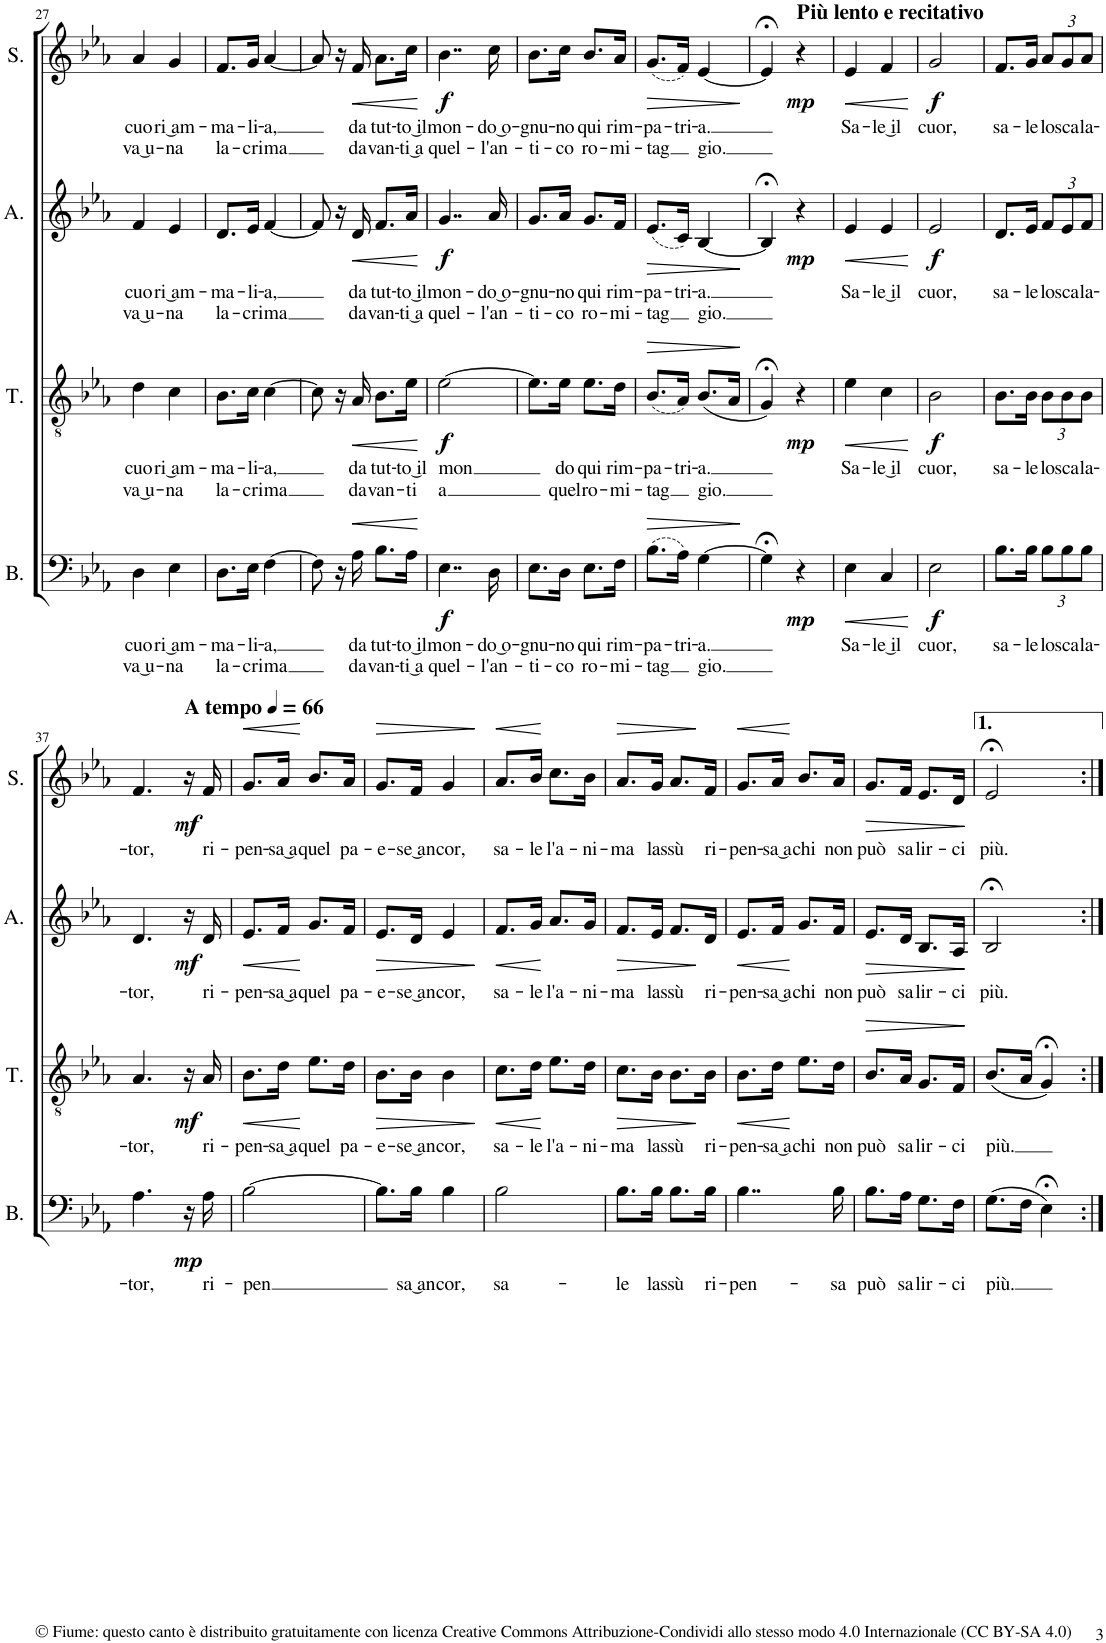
**kern	**text	**text	**dynam	**kern	**text	**text	**dynam	**kern	**text	**text	**dynam	**kern	**text	**text	**dynam
*part4	*part4	*part4	*part4	*part3	*part3	*part3	*part3	*part2	*part2	*part2	*part2	*part1	*part1	*part1	*part1
*staff4	*staff4	*staff4	*staff4	*staff3	*staff3	*staff3	*staff3	*staff2	*staff2	*staff2	*staff2	*staff1	*staff1	*staff1	*staff1
*I"Basso	*	*	*	*I"Tenore	*	*	*	*I"Contralto	*	*	*	*I"Soprano	*	*	*
*I'B.	*	*	*	*I'T.	*	*	*	*	*	*	*	*I'S.	*	*	*
!!LO:PB:g=z
*clefF4	*	*	*	*clefGv2	*	*	*	*clefG2	*	*	*	*clefG2	*	*	*
*Trd4c7	*	*	*	*Trd1c2	*	*	*	*	*	*	*	*Trd1c2	*	*	*
*k[b-e-a-]	*	*	*	*k[b-e-a-]	*	*	*	*k[b-e-a-]	*	*	*	*k[b-e-a-]	*	*	*
*M2/4	*	*	*	*M2/4	*	*	*	*M2/4	*	*	*	*M2/4	*	*	*
=27	=27	=27	=27	=27	=27	=27	=27	=27	=27	=27	=27	=27	=27	=27	=27
!	!LO:LY:b	!LO:LY:b	!	!	!LO:LY:b	!LO:LY:b	!	!	!LO:LY:b	!LO:LY:b	!	!	!LO:LY:b	!LO:LY:b	!
4D\	cuo-	va ͜u-	.	4d\	cuo-	va ͜u-	.	4f/	cuo-	va ͜u-	.	4a-/	cuo-	va ͜u-	.
!	!LO:LY:b	!LO:LY:b	!	!	!LO:LY:b	!LO:LY:b	!	!	!LO:LY:b	!LO:LY:b	!	!	!LO:LY:b	!LO:LY:b	!
4E-\	-ri ͜am-	-na	.	4c\	-ri ͜am-	-na	.	4e-/	-ri ͜am-	-na	.	4g/	-ri ͜am-	-na	.
=28	=28	=28	=28	=28	=28	=28	=28	=28	=28	=28	=28	=28	=28	=28	=28
!	!LO:LY:b	!LO:LY:b	!	!	!LO:LY:b	!LO:LY:b	!	!	!LO:LY:b	!LO:LY:b	!	!	!LO:LY:b	!LO:LY:b	!
8.D\L	-ma-	la-	.	8.B-\L	-ma-	la-	.	8.d/L	-ma-	la-	.	8.f/L	-ma-	la-	.
!	!LO:LY:b	!LO:LY:b	!	!	!LO:LY:b	!LO:LY:b	!	!	!LO:LY:b	!LO:LY:b	!	!	!LO:LY:b	!LO:LY:b	!
16E-\Jk	-li-	-cri-	.	16c\Jk	-li-	-cri-	.	16e-/Jk	-li-	-cri-	.	16g/Jk	-li-	-cri-	.
!	!LO:LY:b	!LO:LY:b	!	!	!LO:LY:b	!LO:LY:b	!	!	!LO:LY:b	!LO:LY:b	!	!	!LO:LY:b	!LO:LY:b	!
[4F\	-a,	-ma	.	[4c\	-a,	-ma	.	[4f/	-a,	-ma	.	[4a-/	-a,	-ma	.
=29	=29	=29	=29	=29	=29	=29	=29	=29	=29	=29	=29	=29	=29	=29	=29
8F\]	.	.	.	8c\]	.	.	.	8f/]	.	.	.	8a-/]	.	.	.
16r	.	.	.	16r	.	.	.	16r	.	.	.	16r	.	.	.
!	!LO:LY:b	!LO:LY:b	!LO:HP:b	!	!LO:LY:b	!LO:LY:b	!LO:HP:b	!	!LO:LY:b	!LO:LY:b	!LO:HP:b	!	!LO:LY:b	!LO:LY:b	!LO:HP:b
16A-\	da	da-	<	16A-/	da	da-	<	16d/	da	da-	<	16f/	da	da-	<
!	!LO:LY:b	!LO:LY:b	!	!	!LO:LY:b	!LO:LY:b	!	!	!LO:LY:b	!LO:LY:b	!	!	!LO:LY:b	!LO:LY:b	!
8.B-\L	tut-	-van-	.	8.B-\L	tut-	-van-	.	8.f/L	tut-	-van-	.	8.a-\L	tut-	-van-	.
!	!LO:LY:b	!LO:LY:b	!	!	!LO:LY:b	!LO:LY:b	!	!	!LO:LY:b	!LO:LY:b	!	!	!LO:LY:b	!LO:LY:b	!
16A-\Jk	-to ͜il	-ti ͜a	.	16e-\Jk	-to ͜il	-ti	.	16a-/Jk	-to ͜il	-ti ͜a	.	16cc\Jk	-to ͜il	-ti ͜a	.
.	.	.	[	.	.	.	[	.	.	.	[	.	.	.	[
=30	=30	=30	=30	=30	=30	=30	=30	=30	=30	=30	=30	=30	=30	=30	=30
!	!LO:LY:b	!LO:LY:b	!LO:DY:b	!	!LO:LY:b	!LO:LY:b	!LO:DY:b	!	!LO:LY:b	!LO:LY:b	!LO:DY:b	!	!LO:LY:b	!LO:LY:b	!LO:DY:b
4..E-\	mon-	quel-	f	[2e-\	-mon	a	f	4..g/	mon-	quel-	f	4..b-\	mon-	quel-	f
!	!LO:LY:b	!LO:LY:b	!	!	!	!	!	!	!LO:LY:b	!LO:LY:b	!	!	!LO:LY:b	!LO:LY:b	!
16D\	-do ͜o-	-l'an-	.	.	.	.	.	16a-/	-do ͜o-	-l'an-	.	16cc\	-do ͜o-	-l'an-	.
=31	=31	=31	=31	=31	=31	=31	=31	=31	=31	=31	=31	=31	=31	=31	=31
!	!LO:LY:b	!LO:LY:b	!	!	!	!	!	!	!LO:LY:b	!LO:LY:b	!	!	!LO:LY:b	!LO:LY:b	!
8.E-\L	-gnu-	-ti-	.	8.e-\L]	.	.	.	8.g/L	-gnu-	-ti-	.	8.b-\L	-gnu-	-ti-	.
!	!LO:LY:b	!LO:LY:b	!	!	!LO:LY:b	!LO:LY:b	!	!	!LO:LY:b	!LO:LY:b	!	!	!LO:LY:b	!LO:LY:b	!
16D\Jk	-no	-co	.	16e-\Jk	do	quel	.	16a-/Jk	-no	-co	.	16cc\Jk	-no	-co	.
!	!LO:LY:b	!LO:LY:b	!	!	!LO:LY:b	!LO:LY:b	!	!	!LO:LY:b	!LO:LY:b	!	!	!LO:LY:b	!LO:LY:b	!
8.E-\L	qui	ro-	.	8.e-\L	qui	ro-	.	8.g/L	qui	ro-	.	8.b-/L	qui	ro-	.
!	!LO:LY:b	!LO:LY:b	!	!	!LO:LY:b	!LO:LY:b	!	!	!LO:LY:b	!LO:LY:b	!	!	!LO:LY:b	!LO:LY:b	!
16F\Jk	rim-	-mi-	.	16d\Jk	rim-	-mi-	.	16f/Jk	rim-	-mi-	.	16a-/Jk	rim-	-mi-	.
=32	=32	=32	=32	=32	=32	=32	=32	=32	=32	=32	=32	=32	=32	=32	=32
!	!LO:LY:b	!LO:LY:b	!LO:HP:b	!	!LO:LY:b	!LO:LY:b	!LO:HP:b	!	!LO:LY:b	!LO:LY:b	!LO:HP:b	!	!LO:LY:b	!LO:LY:b	!LO:HP:b
(8.B-\L	-pa-	-tag	>	(8.B-/L	-pa-	-tag	>	(8.e-/L	-pa-	-tag	>	(8.g/L	-pa-	-tag	>
!	!LO:LY:b	!	!	!	!LO:LY:b	!	!	!	!LO:LY:b	!	!	!	!LO:LY:b	!	!
16A-\Jk)	-tri-	.	.	16A-/Jk)	-tri-	.	.	16c/Jk)	-tri-	.	.	16f/Jk)	-tri-	.	.
!	!LO:LY:b	!LO:LY:b	!	!	!LO:LY:b	!LO:LY:b	!	!	!LO:LY:b	!LO:LY:b	!	!	!LO:LY:b	!LO:LY:b	!
[4G\	-a.	gio.	.	(8.B-/L	-a.	gio.	.	[4B-/	-a.	gio.	.	[4e-/	-a.	gio.	.
.	.	.	.	16A-/Jk	.	.	.	.	.	.	.	.	.	.	.
.	.	.	]	.	.	.	]	.	.	.	]	.	.	.	]
=33	=33	=33	=33	=33	=33	=33	=33	=33	=33	=33	=33	=33	=33	=33	=33
4G;<\]	.	.	.	4G;</)	.	.	.	4B-;</]	.	.	.	4e-;</]	.	.	.
!	!	!	!	!	!	!	!	!	!	!	!	!LO:TX:a:B:t=Più lento e recitativo	!	!	!
!	!	!	!LO:DY:b	!	!	!	!LO:DY:b	!	!	!	!LO:DY:b	!	!	!	!LO:DY:b
4r	.	.	mp	4r	.	.	mp	4r	.	.	mp	4r	.	.	mp
=34	=34	=34	=34	=34	=34	=34	=34	=34	=34	=34	=34	=34	=34	=34	=34
!	!LO:LY:b	!	!LO:HP:b	!	!LO:LY:b	!	!LO:HP:b	!	!LO:LY:b	!	!LO:HP:b	!	!LO:LY:b	!	!LO:HP:b
4E-\	Sa-	.	<	4e-\	Sa-	.	<	4e-/	Sa-	.	<	4e-/	Sa-	.	<
!	!LO:LY:b	!	!	!	!LO:LY:b	!	!	!	!LO:LY:b	!	!	!	!LO:LY:b	!	!
4C/	-le ͜il	.	.	4c\	-le ͜il	.	.	4e-/	-le ͜il	.	.	4f/	-le ͜il	.	.
.	.	.	[	.	.	.	[	.	.	.	[	.	.	.	[
=35	=35	=35	=35	=35	=35	=35	=35	=35	=35	=35	=35	=35	=35	=35	=35
!	!LO:LY:b	!	!LO:DY:b	!	!LO:LY:b	!	!LO:DY:b	!	!LO:LY:b	!	!LO:DY:b	!	!LO:LY:b	!	!LO:DY:b
2E-\	cuor,	.	f	2B-\	cuor,	.	f	2e-/	cuor,	.	f	2g/	cuor,	.	f
=36	=36	=36	=36	=36	=36	=36	=36	=36	=36	=36	=36	=36	=36	=36	=36
!	!LO:LY:b	!	!	!	!LO:LY:b	!	!	!	!LO:LY:b	!	!	!	!LO:LY:b	!	!
8.B-\L	sa-	.	.	8.B-\L	sa-	.	.	8.d/L	sa-	.	.	8.f/L	sa-	.	.
!	!LO:LY:b	!	!	!	!LO:LY:b	!	!	!	!LO:LY:b	!	!	!	!LO:LY:b	!	!
16B-\Jk	-le	.	.	16B-\Jk	-le	.	.	16e-/Jk	-le	.	.	16g/Jk	-le	.	.
*Xbrackettup	*	*	*	*	*	*	*	*	*	*	*	*	*	*	*
!	!LO:LY:b	!	!	!	!	!	!	!	!	!	!	!	!	!	!
*	*	*	*	*Xbrackettup	*	*	*	*	*	*	*	*	*	*	*
!	!	!	!	!	!LO:LY:b	!	!	!	!	!	!	!	!	!	!
*	*	*	*	*	*	*	*	*Xbrackettup	*	*	*	*	*	*	*
!	!	!	!	!	!	!	!	!	!LO:LY:b	!	!	!	!	!	!
*	*	*	*	*	*	*	*	*	*	*	*	*Xbrackettup	*	*	*
!	!	!	!	!	!	!	!	!	!	!	!	!	!LO:LY:b	!	!
12B-\L	lo	.	.	12B-\L	lo	.	.	12f/L	lo	.	.	12a-/L	lo	.	.
!	!LO:LY:b	!	!	!	!LO:LY:b	!	!	!	!LO:LY:b	!	!	!	!LO:LY:b	!	!
12B-\	sca-	.	.	12B-\	sca-	.	.	12e-/	sca-	.	.	12g/	sca-	.	.
!	!LO:LY:b	!	!	!	!LO:LY:b	!	!	!	!LO:LY:b	!	!	!	!LO:LY:b	!	!
12B-\J	-la-	.	.	12B-\J	-la-	.	.	12f/J	-la-	.	.	12a-/J	-la-	.	.
!!LO:LB:g=z
=37	=37	=37	=37	=37	=37	=37	=37	=37	=37	=37	=37	=37	=37	=37	=37
!	!LO:LY:b	!	!	!	!LO:LY:b	!	!	!	!LO:LY:b	!	!	!	!LO:LY:b	!	!
4.A-\	-tor,	.	.	4.A-/	-tor,	.	.	4.d/	-tor,	.	.	4.f/	-tor,	.	.
*	*	*	*	*	*	*	*	*	*	*	*	*MM66	*	*	*
!	!	!	!	!	!	!	!	!	!	!	!	!LO:TX:a:B:t=A tempo	!	!	!
!	!	!	!LO:DY:b	!	!	!	!LO:DY:b	!	!	!	!LO:DY:b	!	!	!	!LO:DY:b
16r	.	.	mp	16r	.	.	mf	16r	.	.	mf	16r	.	.	mf
!	!LO:LY:b	!	!	!	!LO:LY:b	!	!	!	!LO:LY:b	!	!	!	!LO:LY:b	!	!
16A-\	ri-	.	.	16A-/	ri-	.	.	16d/	ri-	.	.	16f/	ri-	.	.
=38	=38	=38	=38	=38	=38	=38	=38	=38	=38	=38	=38	=38	=38	=38	=38
!	!LO:LY:b	!	!	!	!LO:LY:b	!	!LO:HP:b	!	!LO:LY:b	!	!LO:HP:b	!	!LO:LY:b	!	!LO:HP:b
[2B-\	-pen	.	.	8.B-\L	-pen-	.	<	8.e-/L	-pen-	.	<	8.g/L	-pen-	.	<
!	!	!	!	!	!LO:LY:b	!	!	!	!LO:LY:b	!	!	!	!LO:LY:b	!	!
.	.	.	.	16d\Jk	-sa ͜a	.	.	16f/Jk	-sa ͜a	.	.	16a-/Jk	-sa ͜a	.	.
!	!	!	!	!	!LO:LY:b	!	!	!	!LO:LY:b	!	!	!	!LO:LY:b	!	!
.	.	.	.	8.e-\L	quel	.	[	8.g/L	quel	.	[	8.b-/L	quel	.	[
!	!	!	!	!	!LO:LY:b	!	!	!	!LO:LY:b	!	!	!	!LO:LY:b	!	!
.	.	.	.	16d\Jk	pa-	.	.	16f/Jk	pa-	.	.	16a-/Jk	pa-	.	.
=39	=39	=39	=39	=39	=39	=39	=39	=39	=39	=39	=39	=39	=39	=39	=39
!	!	!	!	!	!LO:LY:b	!	!LO:HP:b	!	!LO:LY:b	!	!LO:HP:b	!	!LO:LY:b	!	!LO:HP:b
8.B-\L]	.	.	.	8.B-\L	-e-	.	>	8.e-/L	-e-	.	>	8.g/L	-e-	.	>
!	!LO:LY:b	!	!	!	!LO:LY:b	!	!	!	!LO:LY:b	!	!	!	!LO:LY:b	!	!
16B-\Jk	sa ͜an-	.	.	16B-\Jk	-se ͜an-	.	.	16d/Jk	-se ͜an-	.	.	16f/Jk	-se ͜an-	.	.
!	!LO:LY:b	!	!	!	!LO:LY:b	!	!	!	!LO:LY:b	!	!	!	!LO:LY:b	!	!
4B-\	-cor,	.	.	4B-\	-cor,	.	.	4e-/	-cor,	.	.	4g/	-cor,	.	.
.	.	.	.	.	.	.	]	.	.	.	]	.	.	.	]
=40	=40	=40	=40	=40	=40	=40	=40	=40	=40	=40	=40	=40	=40	=40	=40
!	!LO:LY:b	!	!	!	!LO:LY:b	!	!LO:HP:b	!	!LO:LY:b	!	!LO:HP:b	!	!LO:LY:b	!	!LO:HP:b
2B-\	sa-	.	.	8.c\L	sa-	.	<	8.f/L	sa-	.	<	8.a-/L	sa-	.	<
!	!	!	!	!	!LO:LY:b	!	!	!	!LO:LY:b	!	!	!	!LO:LY:b	!	!
.	.	.	.	16d\Jk	-le	.	.	16g/Jk	-le	.	.	16b-/Jk	-le	.	.
!	!	!	!	!	!LO:LY:b	!	!	!	!LO:LY:b	!	!	!	!LO:LY:b	!	!
.	.	.	.	8.e-\L	l'a-	.	[	8.a-/L	l'a-	.	[	8.cc\L	l'a-	.	[
!	!	!	!	!	!LO:LY:b	!	!	!	!LO:LY:b	!	!	!	!LO:LY:b	!	!
.	.	.	.	16d\Jk	-ni-	.	.	16g/Jk	-ni-	.	.	16b-\Jk	-ni-	.	.
=41	=41	=41	=41	=41	=41	=41	=41	=41	=41	=41	=41	=41	=41	=41	=41
!	!LO:LY:b	!	!	!	!LO:LY:b	!	!LO:HP:b	!	!LO:LY:b	!	!LO:HP:b	!	!LO:LY:b	!	!LO:HP:b
8.B-\L	-le	.	.	8.c\L	-ma	.	>	8.f/L	-ma	.	>	8.a-/L	-ma	.	>
!	!LO:LY:b	!	!	!	!LO:LY:b	!	!	!	!LO:LY:b	!	!	!	!LO:LY:b	!	!
16B-\Jk	las-	.	.	16B-\Jk	las-	.	.	16e-/Jk	las-	.	.	16g/Jk	las-	.	.
!	!LO:LY:b	!	!	!	!LO:LY:b	!	!	!	!LO:LY:b	!	!	!	!LO:LY:b	!	!
8.B-\L	-sù	.	.	8.B-\L	-sù	.	.	8.f/L	-sù	.	.	8.a-/L	-sù	.	.
!	!LO:LY:b	!	!	!	!LO:LY:b	!	!	!	!LO:LY:b	!	!	!	!LO:LY:b	!	!
16B-\Jk	ri-	.	.	16B-\Jk	ri-	.	]	16d/Jk	ri-	.	]	16f/Jk	ri-	.	]
=42	=42	=42	=42	=42	=42	=42	=42	=42	=42	=42	=42	=42	=42	=42	=42
!	!LO:LY:b	!	!	!	!LO:LY:b	!	!LO:HP:b	!	!LO:LY:b	!	!LO:HP:b	!	!LO:LY:b	!	!LO:HP:b
4..B-\	-pen-	.	.	8.B-\L	-pen-	.	<	8.e-/L	-pen-	.	<	8.g/L	-pen-	.	<
!	!	!	!	!	!LO:LY:b	!	!	!	!LO:LY:b	!	!	!	!LO:LY:b	!	!
.	.	.	.	16d\Jk	-sa ͜a	.	.	16f/Jk	-sa ͜a	.	.	16a-/Jk	-sa ͜a	.	.
!	!	!	!	!	!LO:LY:b	!	!	!	!LO:LY:b	!	!	!	!LO:LY:b	!	!
.	.	.	.	8.e-\L	chi	.	[	8.g/L	chi	.	[	8.b-/L	chi	.	[
!	!LO:LY:b	!	!	!	!LO:LY:b	!	!	!	!LO:LY:b	!	!	!	!LO:LY:b	!	!
16B-\	sa	.	.	16d\Jk	non	.	.	16f/Jk	non	.	.	16a-/Jk	non	.	.
=43	=43	=43	=43	=43	=43	=43	=43	=43	=43	=43	=43	=43	=43	=43	=43
!	!LO:LY:b	!	!	!	!LO:LY:b	!	!LO:HP:b	!	!LO:LY:b	!	!LO:HP:b	!	!LO:LY:b	!	!LO:HP:b
8.B-\L	può	.	.	8.B-/L	può	.	>	8.e-/L	può	.	>	8.g/L	può	.	>
!	!LO:LY:b	!	!	!	!LO:LY:b	!	!	!	!LO:LY:b	!	!	!	!LO:LY:b	!	!
16A-\Jk	sa-	.	.	16A-/Jk	sa-	.	.	16d/Jk	sa-	.	.	16f/Jk	sa-	.	.
!	!LO:LY:b	!	!	!	!LO:LY:b	!	!	!	!LO:LY:b	!	!	!	!LO:LY:b	!	!
8.G\L	-lir-	.	.	8.G/L	-lir-	.	.	8.B-/L	-lir-	.	.	8.e-/L	-lir-	.	.
!	!LO:LY:b	!	!	!	!LO:LY:b	!	!	!	!LO:LY:b	!	!	!	!LO:LY:b	!	!
16F\Jk	-ci	.	.	16F/Jk	-ci	.	.	16A-/Jk	-ci	.	.	16d/Jk	-ci	.	.
.	.	.	.	.	.	.	]	.	.	.	]	.	.	.	]
=44	=44	=44	=44	=44	=44	=44	=44	=44	=44	=44	=44	=44	=44	=44	=44
!	!LO:LY:b	!	!	!	!LO:LY:b	!	!	!	!LO:LY:b	!	!	!	!LO:LY:b	!	!
(8.G\L	più.	.	.	(8.B-/L	più.	.	.	2B-;</	più.	.	.	2e-;</	più.	.	.
16F\Jk	.	.	.	16A-/Jk	.	.	.	.	.	.	.	.	.	.	.
4E-;<\)	.	.	.	4G;</)	.	.	.	.	.	.	.	.	.	.	.
=:|!	=:|!	=:|!	=:|!	=:|!	=:|!	=:|!	=:|!	=:|!	=:|!	=:|!	=:|!	=:|!	=:|!	=:|!	=:|!
*-	*-	*-	*-	*-	*-	*-	*-	*-	*-	*-	*-	*-	*-	*-	*-
